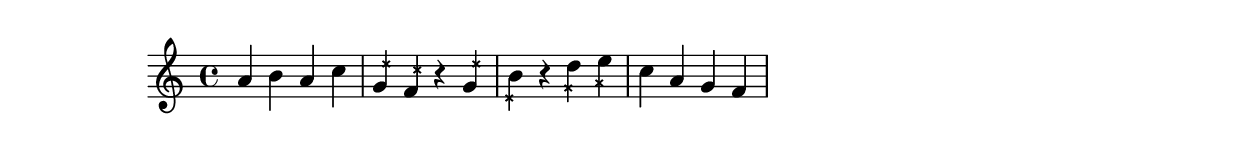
%% DO NOT EDIT this file manually; it is automatically
%% generated from LSR http://lsr.dsi.unimi.it
%% Make any changes in LSR itself, or in Documentation/snippets/new/ ,
%% and then run scripts/auxiliar/makelsr.py
%%
%% This file is in the public domain.
\version "2.15.40"

\header {
  lsrtags = "contemporary-notation, editorial-annotations, vocal-music, workaround"

  texidoc = "
This example shows how to put crosses on stems.  Mark the beginning of
a spoken section with the @code{\\speakOn} keyword, and end it with the
@code{\\speakOff} keyword.

"
  doctitle = "Marking notes of spoken parts with a cross on the stem"
} % begin verbatim


speakOn = {
  \override Stem #'stencil =
    #(lambda (grob)
       (let* ((x-parent (ly:grob-parent grob X))
              (is-rest? (ly:grob? (ly:grob-object x-parent 'rest))))
         (if is-rest?
             empty-stencil
             (ly:stencil-combine-at-edge
              (ly:stem::print grob)
              Y
              (- (ly:grob-property grob 'direction))
              (grob-interpret-markup grob
                                     (markup #:center-align #:fontsize -4
                                             #:musicglyph "noteheads.s2cross"))
              -2.3))))
}

speakOff = {
  \revert Stem #'stencil
  \revert Flag #'stencil
}

\score {
  \new Staff {
    \relative c'' {
      a4 b a c
      \speakOn
      g4 f r g
      b4 r d e
      \speakOff
      c4 a g f
    }
  }
}
